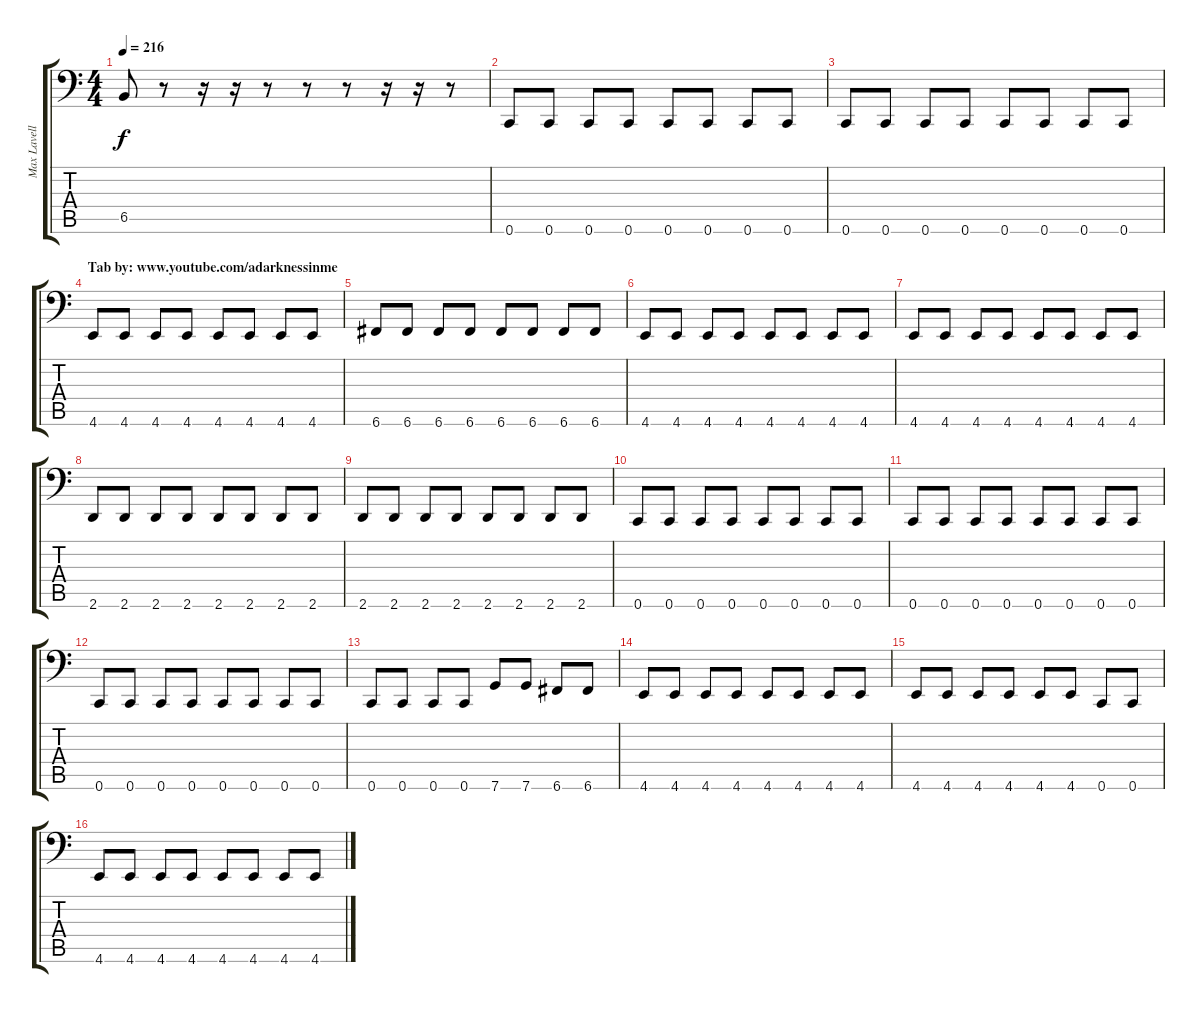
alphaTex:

\track ("Max Lavelle" "Max Lavell") {instrument electricbasspick}
\staff {score tabs}
\tuning (C3 G2 Eb2 Bb1 F1 C1) {hide}
\ts (4 4)
\tempo 216
\clef f4
\ks c
6.5{t}.8{dy f} r.8 r.16 r.16 r.8 r.8 r.8 r.16 r.16 r.8 |
0.6.8 0.6.8 0.6.8 0.6.8 0.6.8 0.6.8 0.6.8 0.6.8 |
0.6.8 0.6.8 0.6.8 0.6.8 0.6.8 0.6.8 0.6.8 0.6.8 |
\section ("" "Tab by: www.youtube.com/adarknessinme")
4.6.8 4.6.8 4.6.8 4.6.8 4.6.8 4.6.8 4.6.8 4.6.8 |
6.6.8 6.6.8 6.6.8 6.6.8 6.6.8 6.6.8 6.6.8 6.6.8 |
4.6.8 4.6.8 4.6.8 4.6.8 4.6.8 4.6.8 4.6.8 4.6.8 |
4.6.8 4.6.8 4.6.8 4.6.8 4.6.8 4.6.8 4.6.8 4.6.8 |
2.6.8 2.6.8 2.6.8 2.6.8 2.6.8 2.6.8 2.6.8 2.6.8 |
2.6.8 2.6.8 2.6.8 2.6.8 2.6.8 2.6.8 2.6.8 2.6.8 |
0.6.8 0.6.8 0.6.8 0.6.8 0.6.8 0.6.8 0.6.8 0.6.8 |
0.6.8 0.6.8 0.6.8 0.6.8 0.6.8 0.6.8 0.6.8 0.6.8 |
0.6.8 0.6.8 0.6.8 0.6.8 0.6.8 0.6.8 0.6.8 0.6.8 |
0.6.8 0.6.8 0.6.8 0.6.8 7.6.8 7.6.8 6.6.8 6.6.8 |
4.6.8 4.6.8 4.6.8 4.6.8 4.6.8 4.6.8 4.6.8 4.6.8 |
4.6.8 4.6.8 4.6.8 4.6.8 4.6.8 4.6.8 0.6.8 0.6.8 |
4.6.8 4.6.8 4.6.8 4.6.8 4.6.8 4.6.8 4.6.8 4.6.8
